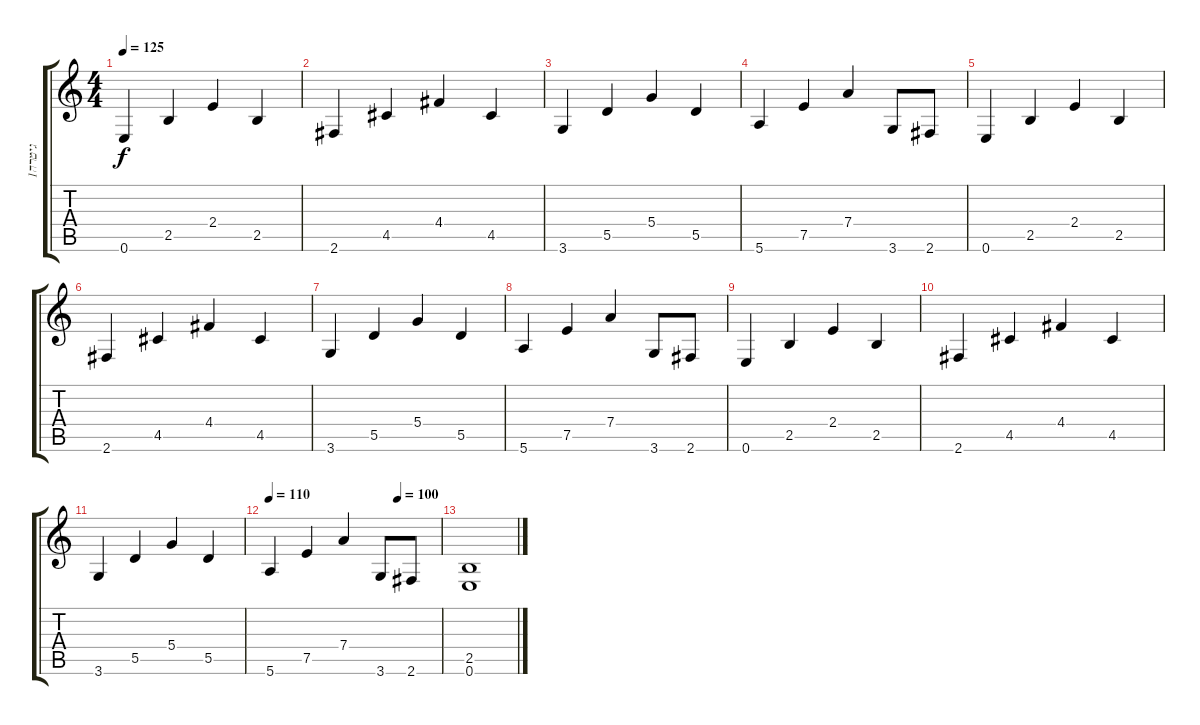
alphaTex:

\track ("גיטרה1" "גיטרה1") {instrument overdrivenguitar}
\staff {score tabs}
\tuning (E4 B3 G3 D3 A2 E2) {hide}
\ts (4 4)
\tempo 125
\clef g2
\ks c
0.6.4{dy f} 2.5.4 2.4.4 2.5.4 |
2.6.4 4.5.4 4.4.4 4.5.4 |
3.6.4 5.5.4 5.4.4 5.5.4 |
5.6.4 7.5.4 7.4.4 3.6.8 2.6.8 |
0.6.4 2.5.4 2.4.4 2.5.4 |
2.6.4 4.5.4 4.4.4 4.5.4 |
3.6.4 5.5.4 5.4.4 5.5.4 |
5.6.4 7.5.4 7.4.4 3.6.8 2.6.8 |
0.6.4 2.5.4 2.4.4 2.5.4 |
2.6.4 4.5.4 4.4.4 4.5.4 |
3.6.4 5.5.4 5.4.4 5.5.4 |
\tempo 110
\tempo (100 0.75)
5.6.4 7.5.4 7.4.4 3.6.8 2.6.8 |
(2.5 0.6).1
